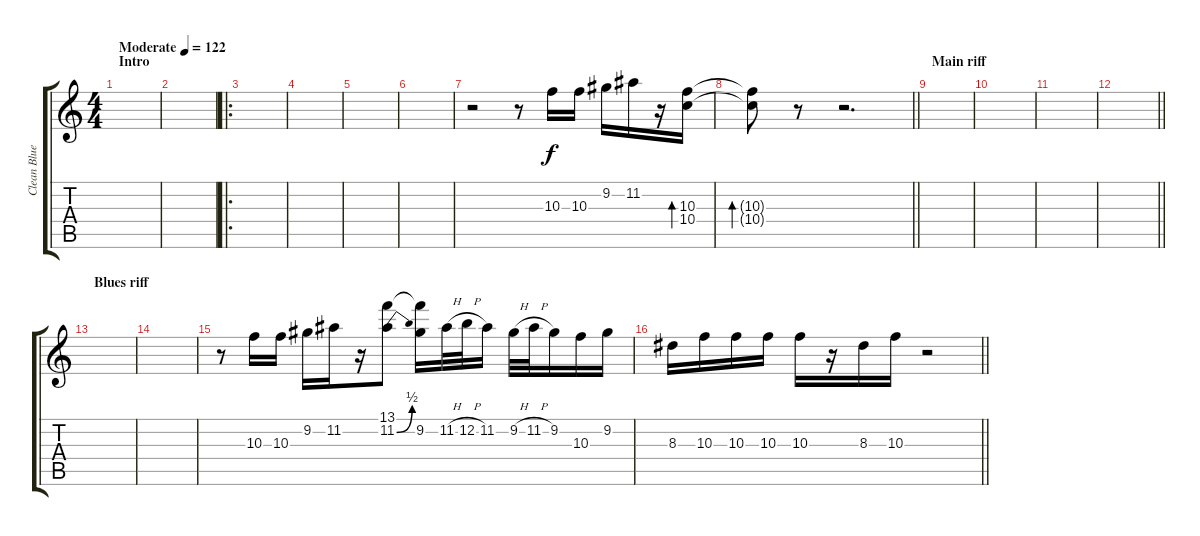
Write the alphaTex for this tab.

\track ("Clean Blues Guitar Riffs" "Clean Blue") {instrument electricguitarjazz}
\staff {score tabs}
\tuning (E4 B3 G3 D3 A2 E2) {hide}
\ts (4 4)
\section ("" "Intro")
\tempo (122 "Moderate")
\clef g2
\ks c
|
|
\ro
|
|
|
|
r.2 r.8 10.3.16 10.3.16 9.2.16 11.2.16 r.16 (10.3 10.4).16{bd 240} |
\barLineRight lightlight
(10.3{t} 10.4{t}).8{bd 240} r.8 r.2{d} |
\section ("" "Main riff")
|
|
|
\barLineRight lightlight
|
\section ("" "Blues riff")
|
|
r.8 10.3.16 10.3.16 9.2.16 11.2.16 r.16 (13.1 11.2{be (bend 0 0 60 2)}).8 (13.1{t} 9.2).16 11.2{h}.32 12.2{h}.32 11.2.16 9.2{h}.32 11.2{h}.32 9.2.16 10.3.16 9.2.16 |
\barLineRight lightlight
8.3.16 10.3.16 10.3.16 10.3.16 10.3.16 r.16 8.3.16 10.3.16 r.2
